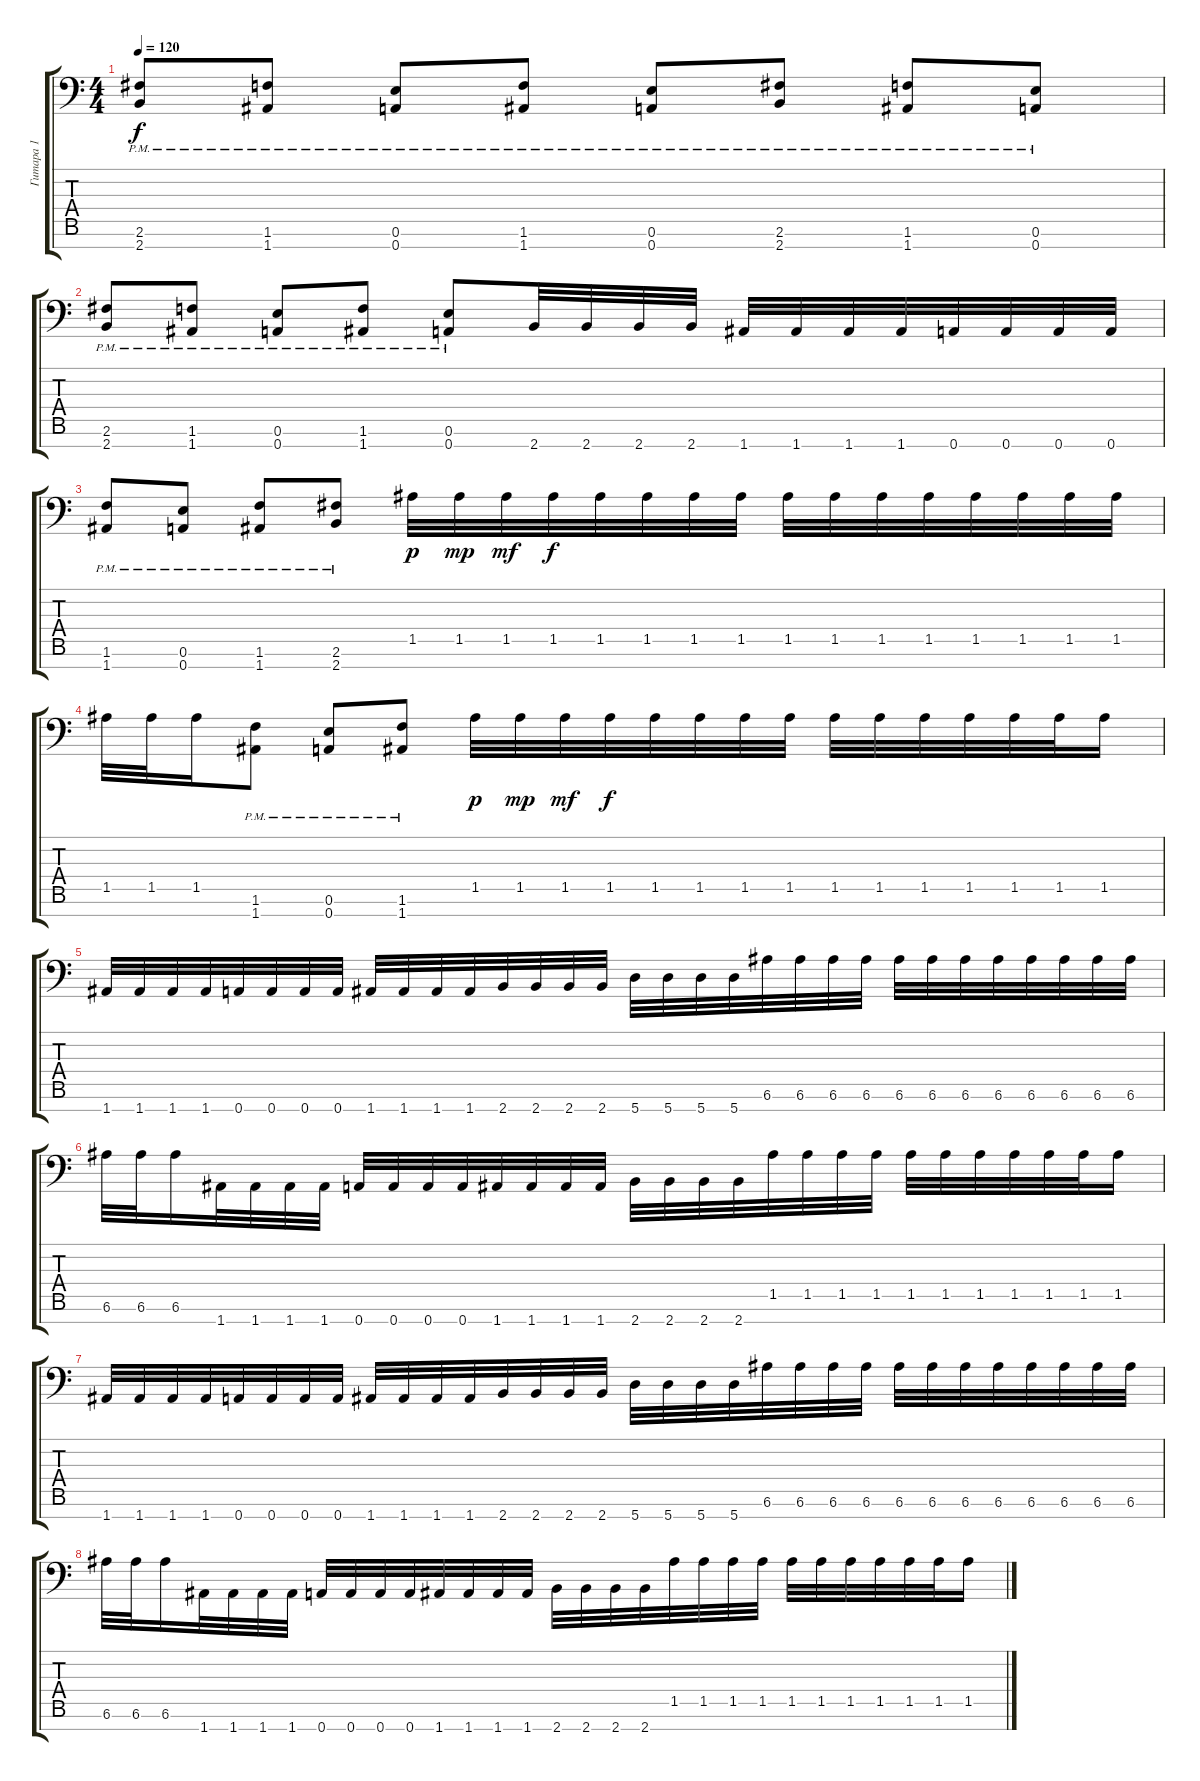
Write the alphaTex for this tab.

\track ("Гитара 1" "Гитара 1") {instrument distortionguitar}
\staff {score tabs}
\tuning (E4 B3 G3 D3 A2 E2 A1) {hide}
\ts (4 4)
\tempo 120
\clef f4
\ks c
(2.6{pm} 2.7{pm}).8{dy f} (1.6{pm} 1.7{pm}).8 (0.6{pm} 0.7{pm}).8 (1.6{pm} 1.7{pm}).8 (0.6{pm} 0.7{pm}).8 (2.6{pm} 2.7{pm}).8 (1.6{pm} 1.7{pm}).8 (0.6{pm} 0.7{pm}).8 |
(2.6{pm} 2.7{pm}).8 (1.6{pm} 1.7{pm}).8 (0.6{pm} 0.7{pm}).8 (1.6{pm} 1.7{pm}).8 (0.6{pm} 0.7{pm}).8 2.7.32 2.7.32 2.7.32 2.7.32 1.7.32 1.7.32 1.7.32 1.7.32 0.7.32 0.7.32 0.7.32 0.7.32 |
(1.6{pm} 1.7{pm}).8 (0.6{pm} 0.7{pm}).8 (1.6{pm} 1.7{pm}).8 (2.6{pm} 2.7{pm}).8 1.5.32{dy p} 1.5.32{dy mp} 1.5.32{dy mf} 1.5.32{dy f} 1.5.32 1.5.32 1.5.32 1.5.32 1.5.32 1.5.32 1.5.32 1.5.32 1.5.32 1.5.32 1.5.32 1.5.32 |
1.5.32 1.5.32 1.5.16 (1.6{pm} 1.7{pm}).8 (0.6{pm} 0.7{pm}).8 (1.6{pm} 1.7{pm}).8 1.5.32{dy p} 1.5.32{dy mp} 1.5.32{dy mf} 1.5.32{dy f} 1.5.32 1.5.32 1.5.32 1.5.32 1.5.32 1.5.32 1.5.32 1.5.32 1.5.32 1.5.32 1.5.16 |
1.7.32 1.7.32 1.7.32 1.7.32 0.7.32 0.7.32 0.7.32 0.7.32 1.7.32 1.7.32 1.7.32 1.7.32 2.7.32 2.7.32 2.7.32 2.7.32 5.7.32 5.7.32 5.7.32 5.7.32 6.6.32 6.6.32 6.6.32 6.6.32 6.6.32 6.6.32 6.6.32 6.6.32 6.6.32 6.6.32 6.6.32 6.6.32 |
6.6.32 6.6.32 6.6.16 1.7.32 1.7.32 1.7.32 1.7.32 0.7.32 0.7.32 0.7.32 0.7.32 1.7.32 1.7.32 1.7.32 1.7.32 2.7.32 2.7.32 2.7.32 2.7.32 1.5.32 1.5.32 1.5.32 1.5.32 1.5.32 1.5.32 1.5.32 1.5.32 1.5.32 1.5.32 1.5.16 |
1.7.32 1.7.32 1.7.32 1.7.32 0.7.32 0.7.32 0.7.32 0.7.32 1.7.32 1.7.32 1.7.32 1.7.32 2.7.32 2.7.32 2.7.32 2.7.32 5.7.32 5.7.32 5.7.32 5.7.32 6.6.32 6.6.32 6.6.32 6.6.32 6.6.32 6.6.32 6.6.32 6.6.32 6.6.32 6.6.32 6.6.32 6.6.32 |
6.6.32 6.6.32 6.6.16 1.7.32 1.7.32 1.7.32 1.7.32 0.7.32 0.7.32 0.7.32 0.7.32 1.7.32 1.7.32 1.7.32 1.7.32 2.7.32 2.7.32 2.7.32 2.7.32 1.5.32 1.5.32 1.5.32 1.5.32 1.5.32 1.5.32 1.5.32 1.5.32 1.5.32 1.5.32 1.5.16
